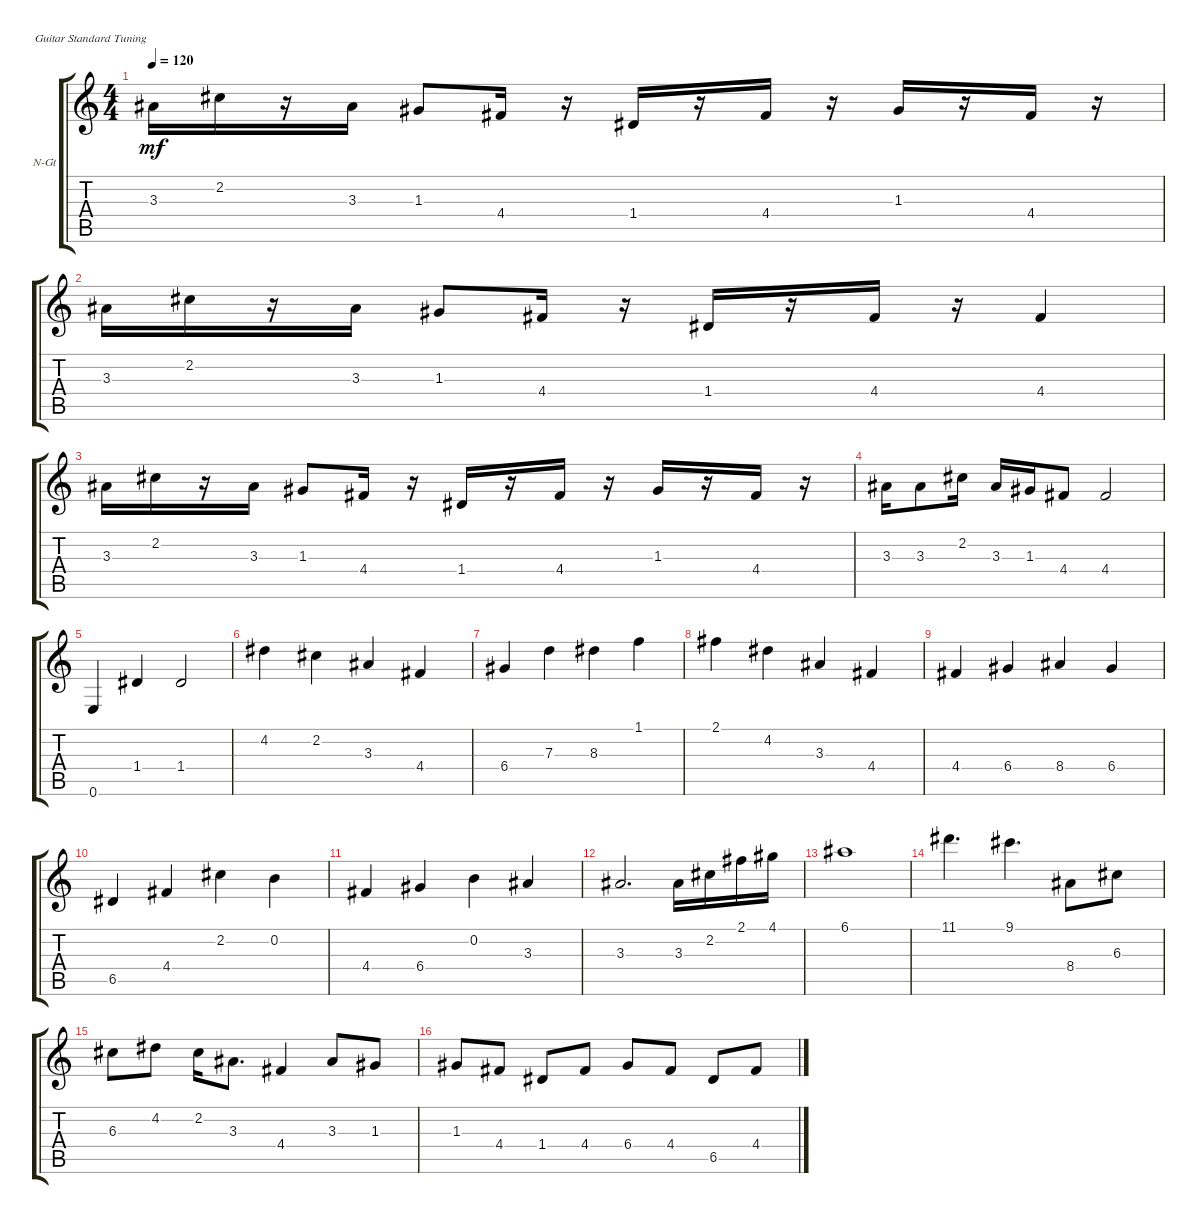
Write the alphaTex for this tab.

\defaultSystemsLayout 4
\bracketExtendMode groupsimilarinstruments
\firstSystemTrackNameOrientation horizontal
\otherSystemsTrackNameOrientation horizontal
\track ("Nylon Guitar" "N-Gt") {instrument acousticguitarnylon}
\staff {score tabs}
\tuning (E4 B3 G3 D3 A2 E2)
\ts (4 4)
\tempo 120
\clef g2
\ks c
3.3.16{dy mf} 2.2.16 r.16 3.3.16 1.3.8 4.4.16 r.16 1.4.16 r.16 4.4.16 r.16 1.3.16 r.16 4.4.16 r.16 |
3.3.16 2.2.16 r.16 3.3.16 1.3.8 4.4.16 r.16 1.4.16 r.16 4.4.16 r.16 4.4.4 |
3.3.16 2.2.16 r.16 3.3.16 1.3.8 4.4.16 r.16 1.4.16 r.16 4.4.16 r.16 1.3.16 r.16 4.4.16 r.16 |
3.3.16 3.3.8 2.2.16 3.3.16 1.3.16 4.4.8 4.4.2 |
0.6.4 1.4.4 1.4.2 |
4.2.4 2.2.4 3.3.4 4.4.4 |
6.4.4 7.3.4 8.3.4 1.1.4 |
2.1.4 4.2.4 3.3.4 4.4.4 |
4.4.4 6.4.4 8.4.4 6.4.4 |
6.5.4 4.4.4 2.2.4 0.2.4 |
4.4.4 6.4.4 0.2.4 3.3.4 |
3.3.2{d} 3.3.16 2.2.16 2.1.16 4.1.16 |
6.1.1 |
11.1.4{d} 9.1.4{d} 8.4.8 6.3.8 |
6.3.8 4.2.8 2.2.16 3.3.8{d} 4.4.4 3.3.8 1.3.8 |
1.3.8 4.4.8 1.4.8 4.4.8 6.4.8 4.4.8 6.5.8 4.4.8
